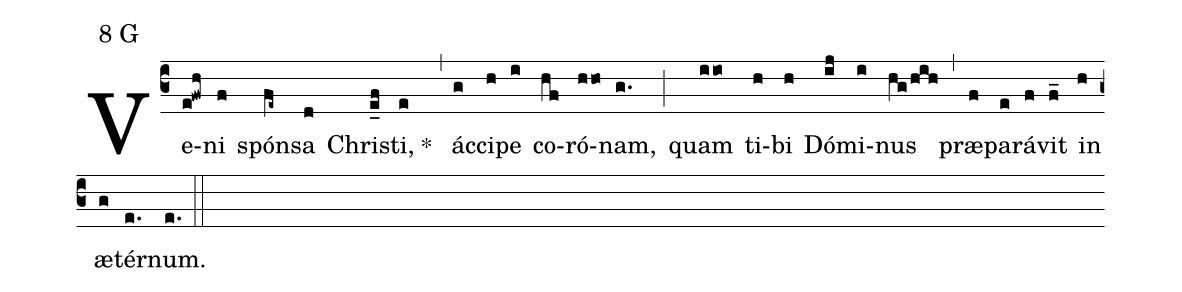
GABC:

mode:8 G;
%%
(c3) Ve(e!fwh)ni(f) spón(fe~)sa(d) Chri(e_f)sti,(e)  *()(,) ác(g)ci(h)pe(i) co(hf)ró(hho)nam,(g.) (;) quam(iio) ti(h)bi(h) Dó(ij)mi(i)nus(hg/hih) (,) præ(f)pa(e)rá(f)vit(f_) in(h) æ(g)tér(e.)num.(e.)  (::)
